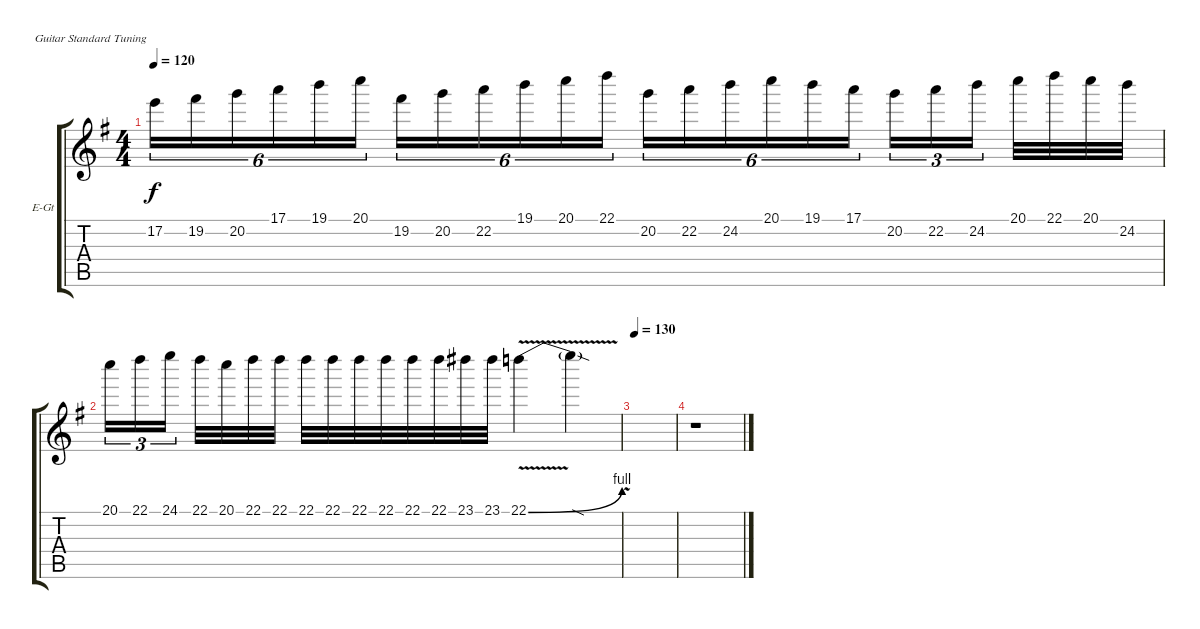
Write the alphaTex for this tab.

\bracketExtendMode groupsimilarinstruments
\firstSystemTrackNameOrientation horizontal
\otherSystemsTrackNameOrientation horizontal
\track ("Paul Gilbert (Lead Guitar)" "E-Gt") {instrument distortionguitar}
\staff {score tabs}
\tuning (E4 B3 G3 D3 A2 E2)
\ts (4 4)
\tempo 120
\clef g2
\ks g
17.2.16{tu (6 4) dy f} 19.2.16{tu (6 4)} 20.2.16{tu (6 4)} 17.1.16{tu (6 4)} 19.1.16{tu (6 4)} 20.1.16{tu (6 4)} 19.2.16{tu (6 4)} 20.2.16{tu (6 4)} 22.2.16{tu (6 4)} 19.1.16{tu (6 4)} 20.1.16{tu (6 4)} 22.1.16{tu (6 4)} 20.2.16{tu (6 4)} 22.2.16{tu (6 4)} 24.2.16{tu (6 4)} 20.1.16{tu (6 4)} 19.1.16{tu (6 4)} 17.1.16{tu (6 4)} 20.2.16{tu (3 2)} 22.2.16{tu (3 2)} 24.2.16{tu (3 2)} 20.1.32 22.1.32 20.1.32 24.2.32 |
20.1.16{tu (3 2)} 22.1.16{tu (3 2)} 24.1.16{tu (3 2)} 22.1.32 20.1.32 22.1.32 22.1.32 22.1.32 22.1.32 22.1.32 22.1.32 22.1.32 22.1.32 23.1.32 23.1.32 22.1{be (bend 0 0 60 4) v}.4 22.1{v sod t}.4 |
\tempo 130
|
r.1
